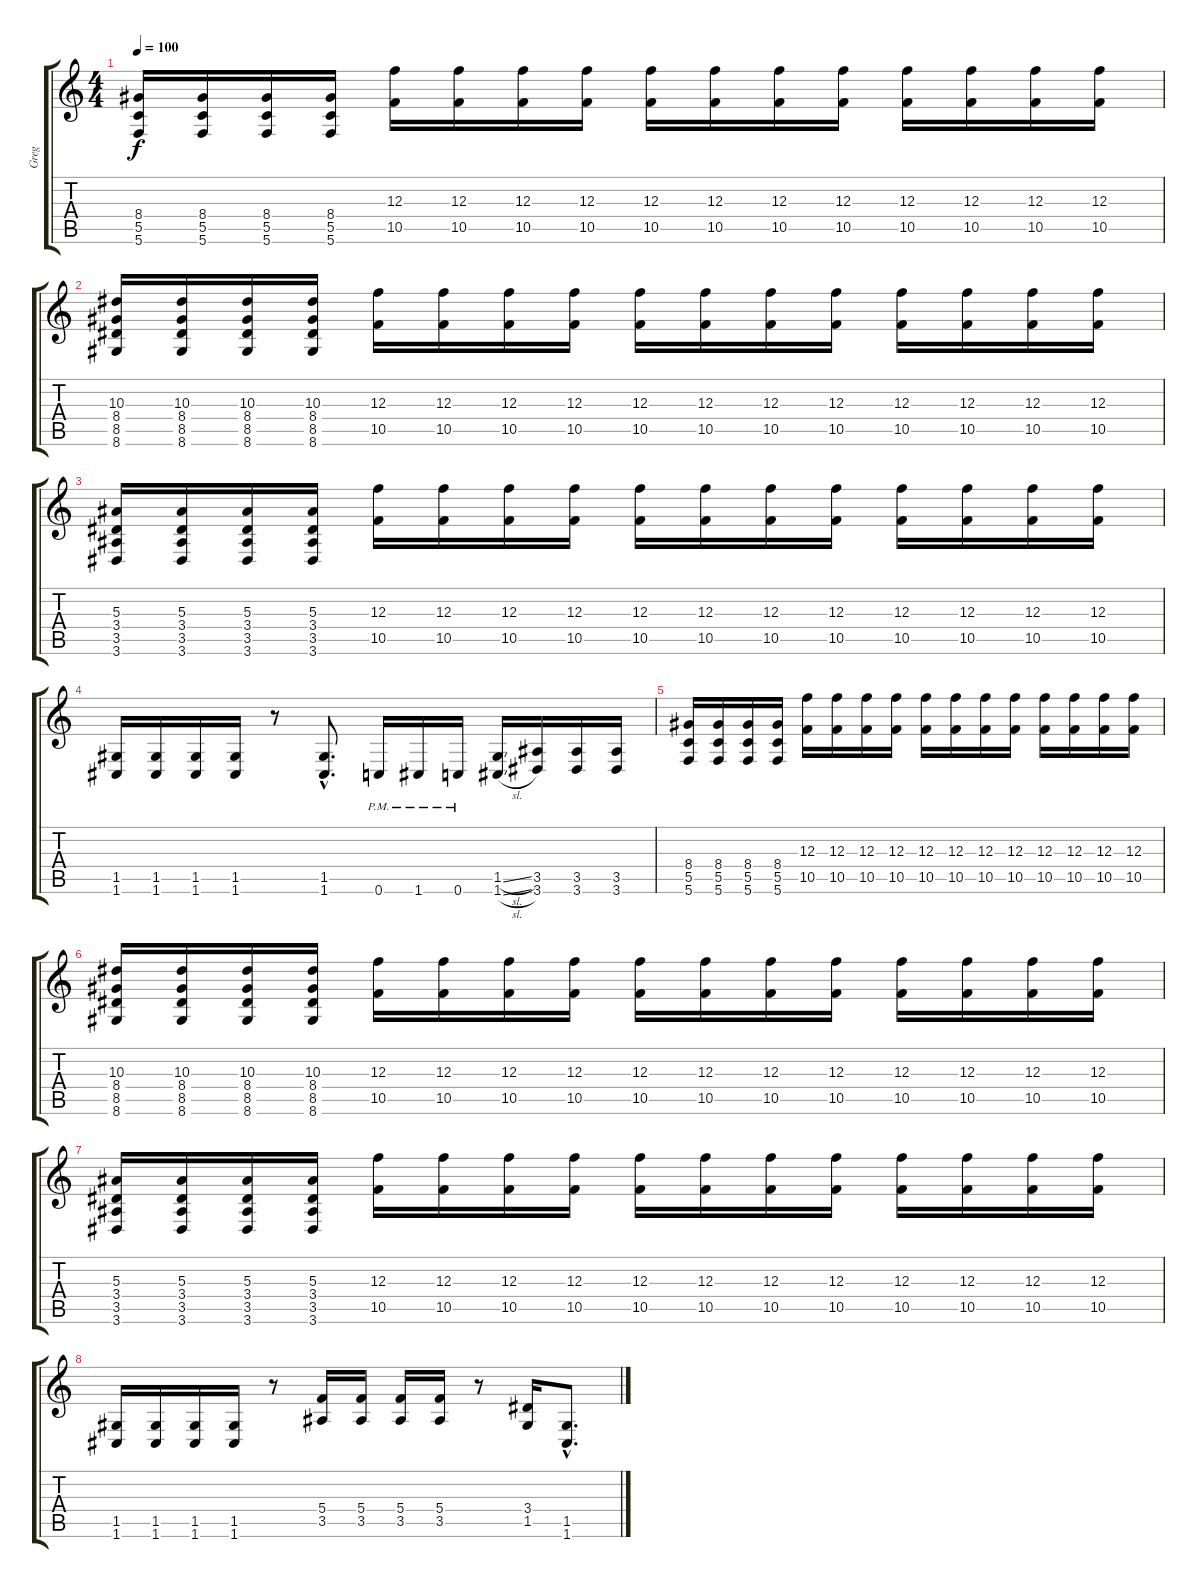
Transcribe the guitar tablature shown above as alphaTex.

\track ("Greg " "Greg ") {instrument distortionguitar}
\staff {score tabs}
\tuning (D4 A3 F3 C3 G2 C2) {hide}
\ts (4 4)
\tempo 100
\clef g2
\ks c
(8.4 5.5 5.6).16{dy f} (8.4 5.5 5.6).16 (8.4 5.5 5.6).16 (8.4 5.5 5.6).16 (12.3 10.5).16 (12.3 10.5).16 (12.3 10.5).16 (12.3 10.5).16 (12.3 10.5).16 (12.3 10.5).16 (12.3 10.5).16 (12.3 10.5).16 (12.3 10.5).16 (12.3 10.5).16 (12.3 10.5).16 (12.3 10.5).16 |
(10.3 8.4 8.5 8.6).16 (10.3 8.4 8.5 8.6).16 (10.3 8.4 8.5 8.6).16 (10.3 8.4 8.5 8.6).16 (12.3 10.5).16 (12.3 10.5).16 (12.3 10.5).16 (12.3 10.5).16 (12.3 10.5).16 (12.3 10.5).16 (12.3 10.5).16 (12.3 10.5).16 (12.3 10.5).16 (12.3 10.5).16 (12.3 10.5).16 (12.3 10.5).16 |
(5.3 3.4 3.5 3.6).16 (5.3 3.4 3.5 3.6).16 (5.3 3.4 3.5 3.6).16 (5.3 3.4 3.5 3.6).16 (12.3 10.5).16 (12.3 10.5).16 (12.3 10.5).16 (12.3 10.5).16 (12.3 10.5).16 (12.3 10.5).16 (12.3 10.5).16 (12.3 10.5).16 (12.3 10.5).16 (12.3 10.5).16 (12.3 10.5).16 (12.3 10.5).16 |
(1.5 1.6).16 (1.5 1.6).16 (1.5 1.6).16 (1.5 1.6).16 r.8 (1.5{hac} 1.6{hac}).8{d} 0.6{pm}.16 1.6{pm}.16 0.6{pm}.16 (1.5{sl} 1.6{sl}).16 (3.5 3.6).16 (3.5 3.6).16 (3.5 3.6).16 |
(8.4 5.5 5.6).16 (8.4 5.5 5.6).16 (8.4 5.5 5.6).16 (8.4 5.5 5.6).16 (12.3 10.5).16 (12.3 10.5).16 (12.3 10.5).16 (12.3 10.5).16 (12.3 10.5).16 (12.3 10.5).16 (12.3 10.5).16 (12.3 10.5).16 (12.3 10.5).16 (12.3 10.5).16 (12.3 10.5).16 (12.3 10.5).16 |
(10.3 8.4 8.5 8.6).16 (10.3 8.4 8.5 8.6).16 (10.3 8.4 8.5 8.6).16 (10.3 8.4 8.5 8.6).16 (12.3 10.5).16 (12.3 10.5).16 (12.3 10.5).16 (12.3 10.5).16 (12.3 10.5).16 (12.3 10.5).16 (12.3 10.5).16 (12.3 10.5).16 (12.3 10.5).16 (12.3 10.5).16 (12.3 10.5).16 (12.3 10.5).16 |
(5.3 3.4 3.5 3.6).16 (5.3 3.4 3.5 3.6).16 (5.3 3.4 3.5 3.6).16 (5.3 3.4 3.5 3.6).16 (12.3 10.5).16 (12.3 10.5).16 (12.3 10.5).16 (12.3 10.5).16 (12.3 10.5).16 (12.3 10.5).16 (12.3 10.5).16 (12.3 10.5).16 (12.3 10.5).16 (12.3 10.5).16 (12.3 10.5).16 (12.3 10.5).16 |
(1.5 1.6).16 (1.5 1.6).16 (1.5 1.6).16 (1.5 1.6).16 r.8 (5.4 3.5).16 (5.4 3.5).16 (5.4 3.5).16 (5.4 3.5).16 r.8 (3.4 1.5).16 (1.5{hac} 1.6{hac}).8{d}
